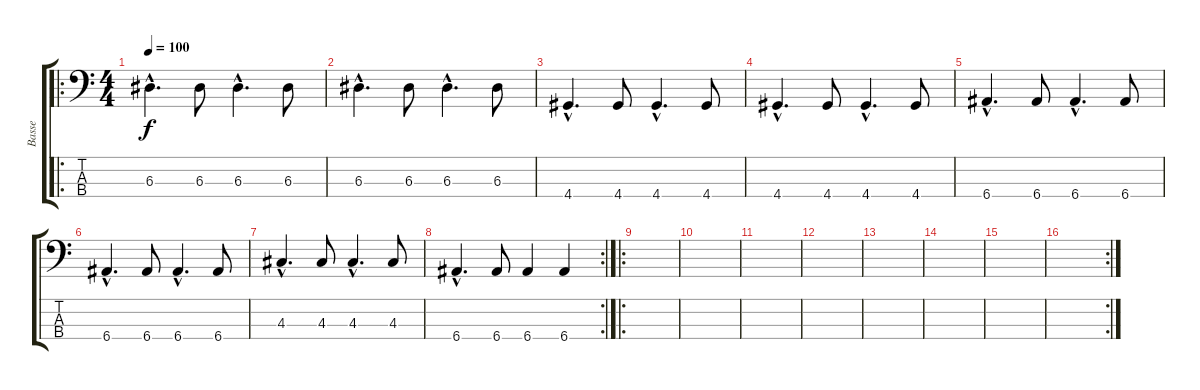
\track ("Basse" "Basse") {instrument electricbassfinger}
\staff {score tabs}
\tuning (G2 D2 A1 E1) {hide}
\ro
\ts (4 4)
\tempo 100
\clef f4
\ks c
6.3{hac}.4{d dy f} 6.3.8 6.3{hac}.4{d} 6.3.8 |
6.3{hac}.4{d} 6.3.8 6.3{hac}.4{d} 6.3.8 |
4.4{hac}.4{d} 4.4.8 4.4{hac}.4{d} 4.4.8 |
4.4{hac}.4{d} 4.4.8 4.4{hac}.4{d} 4.4.8 |
6.4{hac}.4{d} 6.4.8 6.4{hac}.4{d} 6.4.8 |
6.4{hac}.4{d} 6.4.8 6.4{hac}.4{d} 6.4.8 |
4.3{hac}.4{d} 4.3.8 4.3{hac}.4{d} 4.3.8 |
\rc 2
6.4{hac}.4{d} 6.4.8 6.4.4 6.4.4 |
\ro
|
|
|
|
|
|
|
\rc 2
